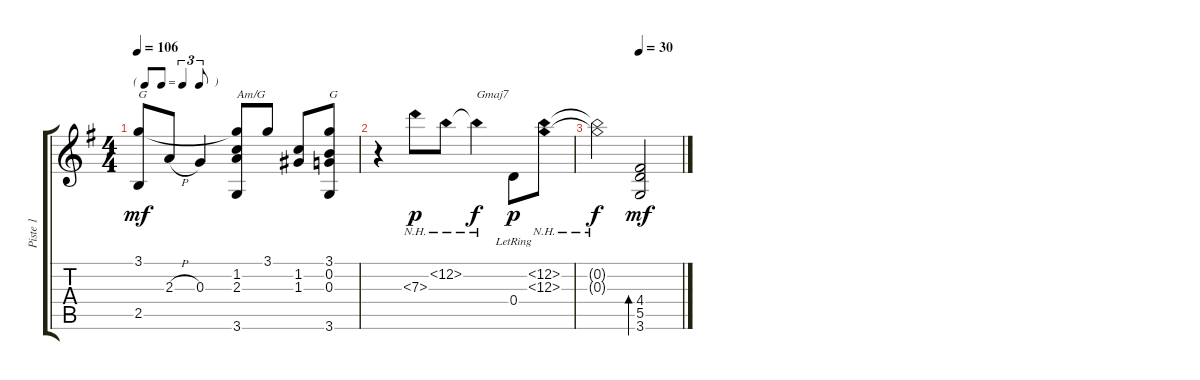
\track ("Piste 1" "Piste 1") {instrument electricguitarjazz}
\staff {score tabs}
\tuning (E4 B3 G3 D3 A2 E2) {hide}
\ts (4 4)
\tf triplet8th
\tempo 106
\clef g2
\ks g
(3.1{t} 2.5).8{txt "G" dy mf} 2.3{h}.8 0.3.4 (3.1{t} 1.2 2.3 3.6).8{txt "Am/G"} 3.1.8 (1.2 1.3).8 (3.1 0.2 0.3 3.6).8{txt "G"} |
r.4 7.3{nh}.8{dy p} 12.2{nh}.8 12.2{nh t}.4{txt "Gmaj7" dy f} 0.4{lr}.8{dy p} (0.2{nh} 0.3{nh}).8 |
\tempo (30 0.5)
(0.2{nh t} 0.3{nh t}).2{dy f} (4.4 5.5 3.6).2{bd 240 dy mf}
